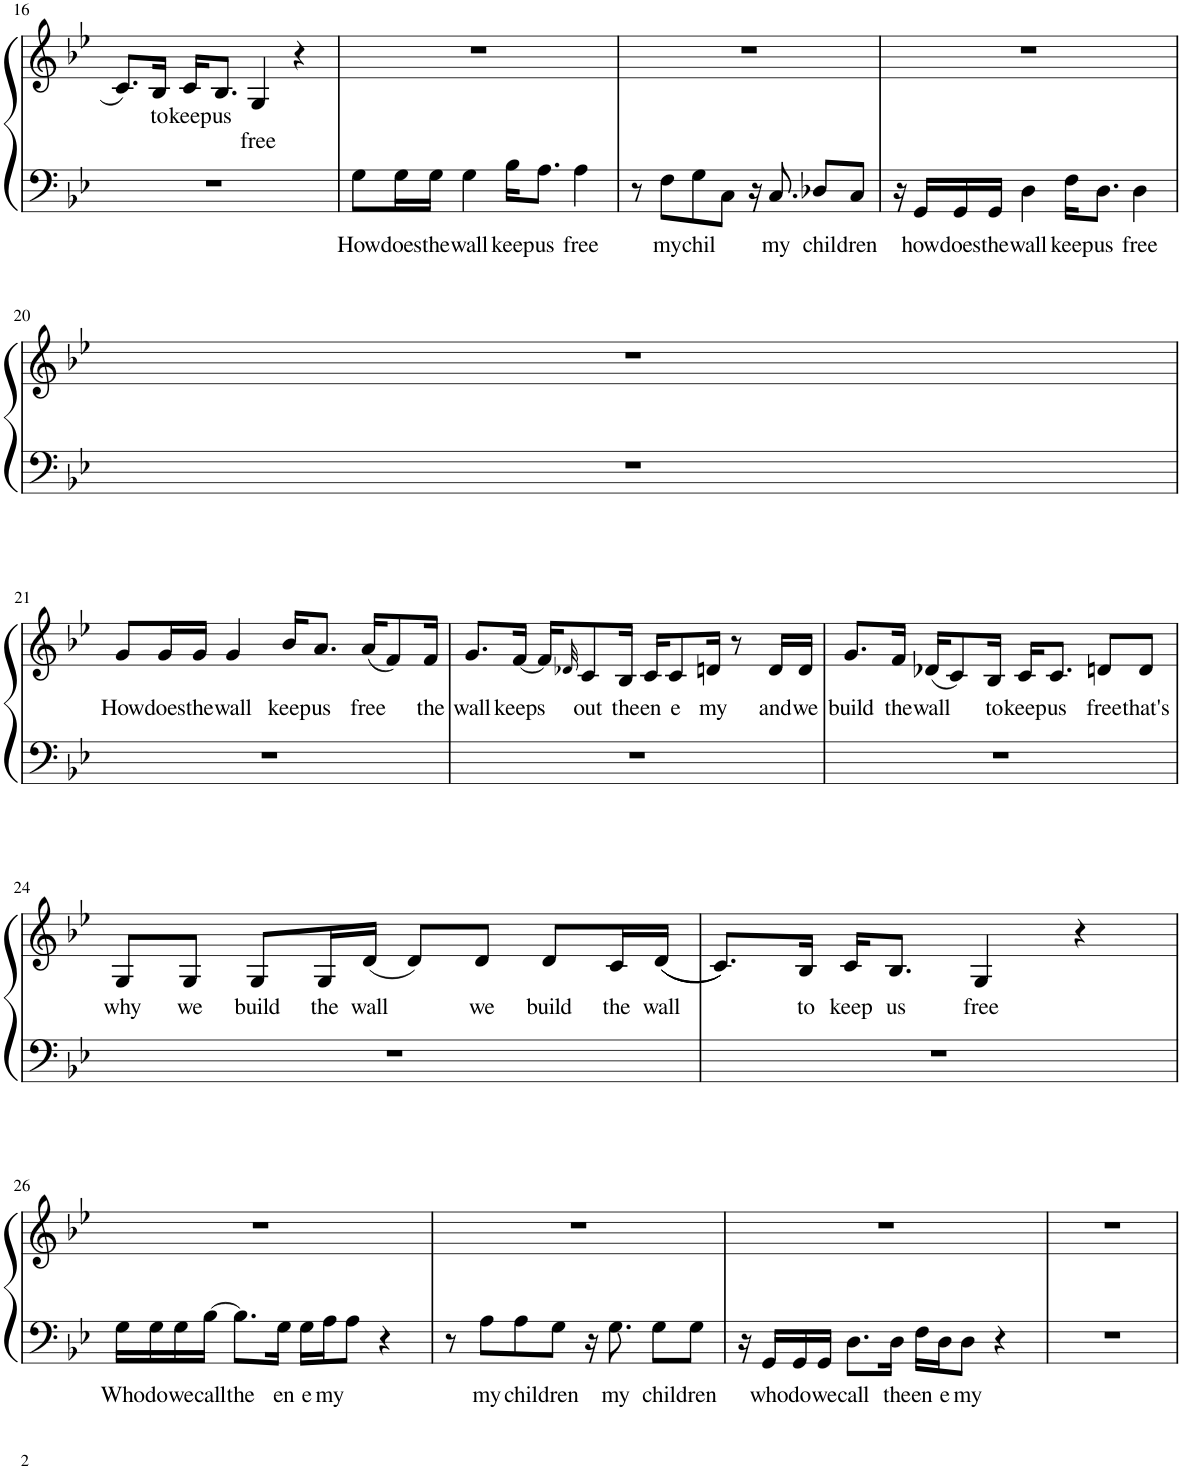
**kern	**text	**kern	**text	**text
*part1	*part1	*part1	*part1	*part1
*staff2	*staff2	*staff1	*staff1	*staff1
*I"Piano	*	*	*	*
*I'Pno.	*	*	*	*
!!LO:PB:g=z
*clefF4	*	*clefG2	*	*
*k[b-e-]	*	*k[b-e-]	*	*
*M4/4	*	*M4/4	*	*
*met(c)	*	*met(c)	*	*
=16	=16	=16	=16	=16
1r	.	8.c/L	.	.
!	!	!	!LO:LY:b	!
.	.	16B-/Jk	to	.
!	!	!	!LO:LY:b	!
.	.	16c/KL	keep	.
!	!	!	!LO:LY:b	!
.	.	8.B-/J	us	.
!	!	!	!	!LO:LY:b
.	.	4G/	.	free
.	.	4r	.	.
=17	=17	=17	=17	=17
!	!LO:LY:b	!	!	!
8G\L	How	1r	.	.
!	!LO:LY:b	!	!	!
16G\L	does	.	.	.
!	!LO:LY:b	!	!	!
16G\JJ	the	.	.	.
!	!LO:LY:b	!	!	!
4G\	wall	.	.	.
!	!LO:LY:b	!	!	!
16B-\KL	keep	.	.	.
!	!LO:LY:b	!	!	!
8.A\J	us	.	.	.
!	!LO:LY:b	!	!	!
4A\	free	.	.	.
=18	=18	=18	=18	=18
8r	.	1r	.	.
!	!LO:LY:b	!	!	!
8F\L	my	.	.	.
!	!LO:LY:b	!	!	!
8G\	chil	.	.	.
8C\J	.	.	.	.
16r	.	.	.	.
!	!LO:LY:b	!	!	!
8.C/	my	.	.	.
!	!LO:LY:b	!	!	!
8D-X/L	chil	.	.	.
!	!LO:LY:b	!	!	!
8C/J	dren	.	.	.
=19	=19	=19	=19	=19
16r	.	1r	.	.
!	!LO:LY:b	!	!	!
16GG/LL	how	.	.	.
!	!LO:LY:b	!	!	!
16GG/	does	.	.	.
!	!LO:LY:b	!	!	!
16GG/JJ	the	.	.	.
!	!LO:LY:b	!	!	!
4D\	wall	.	.	.
!	!LO:LY:b	!	!	!
16F\KL	keep	.	.	.
!	!LO:LY:b	!	!	!
8.D\J	us	.	.	.
!	!LO:LY:b	!	!	!
4D\	free	.	.	.
!!LO:LB:g=z
=20	=20	=20	=20	=20
1r	.	1r	.	.
!!LO:LB:g=z
=21	=21	=21	=21	=21
!	!	!	!LO:LY:b	!
1r	.	8g/L	How	.
!	!	!	!LO:LY:b	!
.	.	16g/L	does	.
!	!	!	!LO:LY:b	!
.	.	16g/JJ	the	.
!	!	!	!LO:LY:b	!
.	.	4g/	wall	.
!	!	!	!LO:LY:b	!
.	.	16b-/KL	keep	.
!	!	!	!LO:LY:b	!
.	.	8.a/J	us	.
!	!	!	!LO:LY:b	!
.	.	(16a/KL	free	.
.	.	8f/)	.	.
!	!	!	!LO:LY:b	!
.	.	16f/Jk	the	.
=22	=22	=22	=22	=22
!	!	!	!LO:LY:b	!
1r	.	8.g/L	wall	.
!	!	!	!LO:LY:b	!
.	.	[16f/Jk	keeps	.
.	.	16f/KL]	.	.
.	.	32qd-X/	.	.
!	!	!	!LO:LY:b	!
.	.	8c/	out	.
!	!	!	!LO:LY:b	!
.	.	16B-/Jk	the	.
!	!	!	!LO:LY:b	!
.	.	16c/KL	en	.
!	!	!	!LO:LY:b	!
.	.	8c/	e	.
!	!	!	!LO:LY:b	!
.	.	16dn/Jk	my	.
.	.	8r	.	.
!	!	!	!LO:LY:b	!
.	.	16d/LL	and	.
!	!	!	!LO:LY:b	!
.	.	16d/JJ	we	.
=23	=23	=23	=23	=23
!	!	!	!LO:LY:b	!
1r	.	8.g/L	build	.
!	!	!	!LO:LY:b	!
.	.	16f/Jk	the	.
!	!	!	!LO:LY:b	!
.	.	(16d-X/KL	wall	.
.	.	8c/)	.	.
!	!	!	!LO:LY:b	!
.	.	16B-/Jk	to	.
!	!	!	!LO:LY:b	!
.	.	16c/KL	keep	.
!	!	!	!LO:LY:b	!
.	.	8.c/J	us	.
!	!	!	!LO:LY:b	!
.	.	8dn/L	free	.
!	!	!	!LO:LY:b	!
.	.	8d/J	that's	.
!!LO:LB:g=z
=24	=24	=24	=24	=24
!	!	!	!LO:LY:b	!
1r	.	8G/L	why	.
!	!	!	!LO:LY:b	!
.	.	8G/J	we	.
!	!	!	!LO:LY:b	!
.	.	8G/L	build	.
!	!	!	!LO:LY:b	!
.	.	16G/L	the	.
!	!	!	!LO:LY:b	!
.	.	(16d/JJ	wall	.
.	.	8d/L)	.	.
!	!	!	!LO:LY:b	!
.	.	8d/J	we	.
!	!	!	!LO:LY:b	!
.	.	8d/L	build	.
!	!	!	!LO:LY:b	!
.	.	16c/L	the	.
!	!	!	!LO:LY:b	!
.	.	(((16d/JJ	wall	.
=25	=25	=25	=25	=25
1r	.	8.c/L)))	.	.
!	!	!	!LO:LY:b	!
.	.	16B-/Jk	to	.
!	!	!	!LO:LY:b	!
.	.	16c/KL	keep	.
!	!	!	!LO:LY:b	!
.	.	8.B-/J	us	.
!	!	!	!LO:LY:b	!
.	.	4G/	free	.
.	.	4r	.	.
!!LO:LB:g=z
=26	=26	=26	=26	=26
!	!LO:LY:b	!	!	!
16G\LL	Who	1r	.	.
!	!LO:LY:b	!	!	!
16G\	do	.	.	.
!	!LO:LY:b	!	!	!
16G\	we	.	.	.
!	!LO:LY:b	!	!	!
[16B-\JJ	call	.	.	.
!	!LO:LY:b	!	!	!
8.B-\L]	the	.	.	.
!	!LO:LY:b	!	!	!
16G\Jk	en	.	.	.
!	!LO:LY:b	!	!	!
16G\LL	e	.	.	.
!	!LO:LY:b	!	!	!
16A\J	my	.	.	.
8A\J	.	.	.	.
4r	.	.	.	.
=27	=27	=27	=27	=27
8r	.	1r	.	.
!	!LO:LY:b	!	!	!
8A\L	my	.	.	.
!	!LO:LY:b	!	!	!
8A\	chil	.	.	.
!	!LO:LY:b	!	!	!
8G\J	dren	.	.	.
16r	.	.	.	.
!	!LO:LY:b	!	!	!
8.G\	my	.	.	.
!	!LO:LY:b	!	!	!
8G\L	chil	.	.	.
!	!LO:LY:b	!	!	!
8G\J	dren	.	.	.
=28	=28	=28	=28	=28
16r	.	1r	.	.
!	!LO:LY:b	!	!	!
16GG/LL	who	.	.	.
!	!LO:LY:b	!	!	!
16GG/	do	.	.	.
!	!LO:LY:b	!	!	!
16GG/JJ	we	.	.	.
!	!LO:LY:b	!	!	!
8.D\L	call	.	.	.
!	!LO:LY:b	!	!	!
16D\Jk	the	.	.	.
!	!LO:LY:b	!	!	!
16F\LL	en	.	.	.
!	!LO:LY:b	!	!	!
16D\J	e	.	.	.
!	!LO:LY:b	!	!	!
8D\J	my	.	.	.
4r	.	.	.	.
=29	=29	=29	=29	=29
1r	.	1r	.	.
=	=	=	=	=
*-	*-	*-	*-	*-
